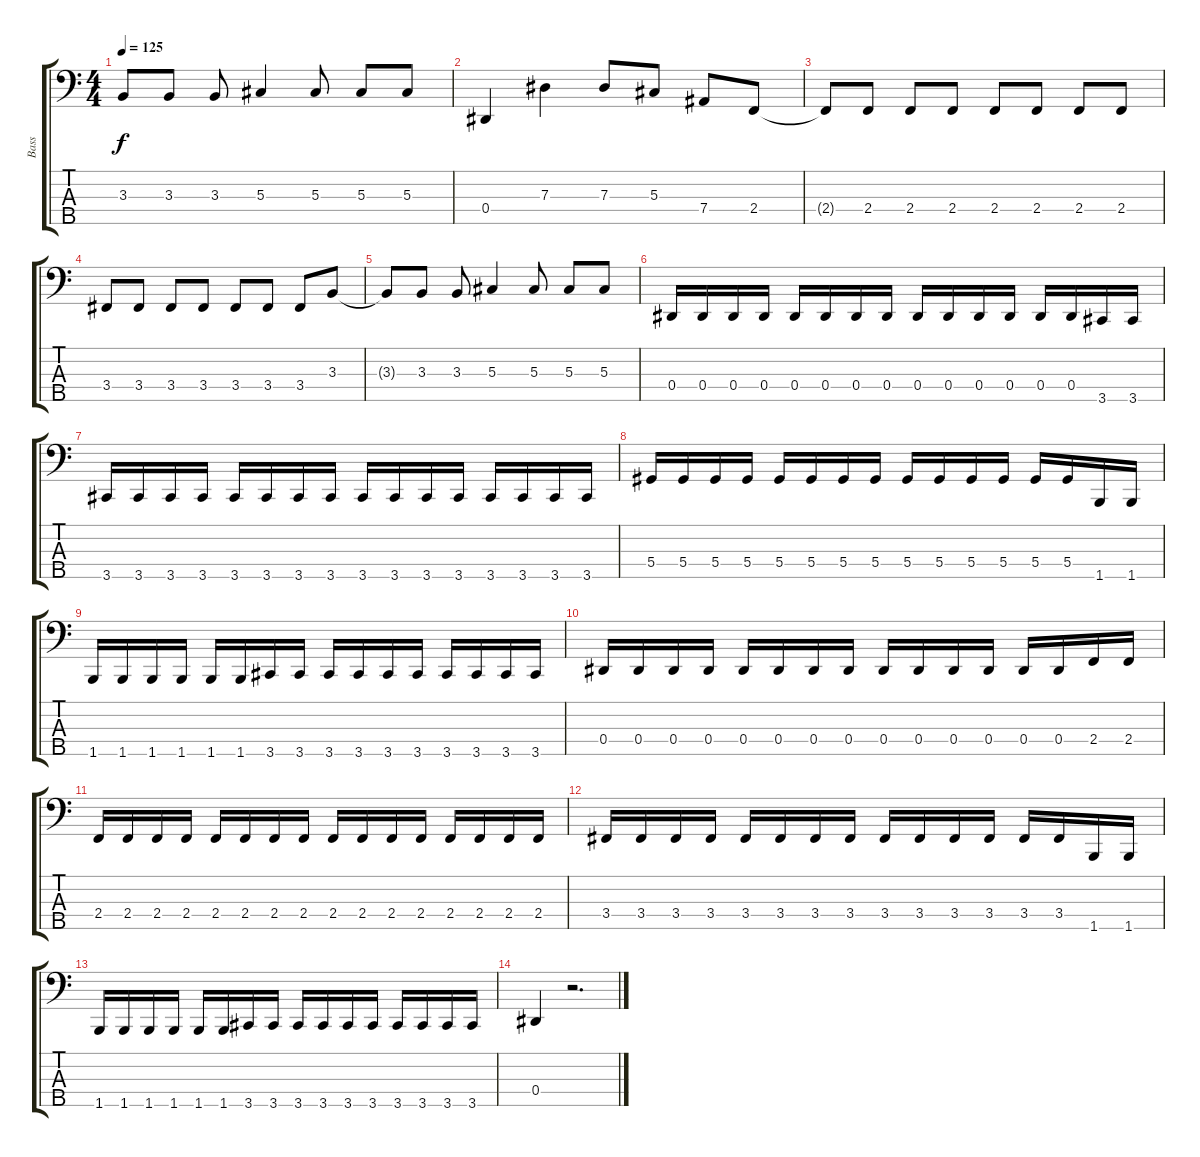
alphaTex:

\track ("Bass" "Bass") {instrument electricbassfinger}
\staff {score tabs}
\tuning (Gb2 Db2 Ab1 Eb1 Bb0) {hide}
\ts (4 4)
\tempo 125
\clef f4
\ks c
3.3{t}.8{dy f} 3.3.8 3.3.8 5.3.4 5.3.8 5.3.8 5.3.8 |
0.4.4 7.3.4 7.3.8 5.3.8 7.4.8 2.4.8 |
2.4{t}.8 2.4.8 2.4.8 2.4.8 2.4.8 2.4.8 2.4.8 2.4.8 |
3.4.8 3.4.8 3.4.8 3.4.8 3.4.8 3.4.8 3.4.8 3.3.8 |
3.3{t}.8 3.3.8 3.3.8 5.3.4 5.3.8 5.3.8 5.3.8 |
0.4.16 0.4.16 0.4.16 0.4.16 0.4.16 0.4.16 0.4.16 0.4.16 0.4.16 0.4.16 0.4.16 0.4.16 0.4.16 0.4.16 3.5.16 3.5.16 |
3.5.16 3.5.16 3.5.16 3.5.16 3.5.16 3.5.16 3.5.16 3.5.16 3.5.16 3.5.16 3.5.16 3.5.16 3.5.16 3.5.16 3.5.16 3.5.16 |
5.4.16 5.4.16 5.4.16 5.4.16 5.4.16 5.4.16 5.4.16 5.4.16 5.4.16 5.4.16 5.4.16 5.4.16 5.4.16 5.4.16 1.5.16 1.5.16 |
1.5.16 1.5.16 1.5.16 1.5.16 1.5.16 1.5.16 3.5.16 3.5.16 3.5.16 3.5.16 3.5.16 3.5.16 3.5.16 3.5.16 3.5.16 3.5.16 |
0.4.16 0.4.16 0.4.16 0.4.16 0.4.16 0.4.16 0.4.16 0.4.16 0.4.16 0.4.16 0.4.16 0.4.16 0.4.16 0.4.16 2.4.16 2.4.16 |
2.4.16 2.4.16 2.4.16 2.4.16 2.4.16 2.4.16 2.4.16 2.4.16 2.4.16 2.4.16 2.4.16 2.4.16 2.4.16 2.4.16 2.4.16 2.4.16 |
3.4.16 3.4.16 3.4.16 3.4.16 3.4.16 3.4.16 3.4.16 3.4.16 3.4.16 3.4.16 3.4.16 3.4.16 3.4.16 3.4.16 1.5.16 1.5.16 |
1.5.16 1.5.16 1.5.16 1.5.16 1.5.16 1.5.16 3.5.16 3.5.16 3.5.16 3.5.16 3.5.16 3.5.16 3.5.16 3.5.16 3.5.16 3.5.16 |
0.4.4 r.2{d}
